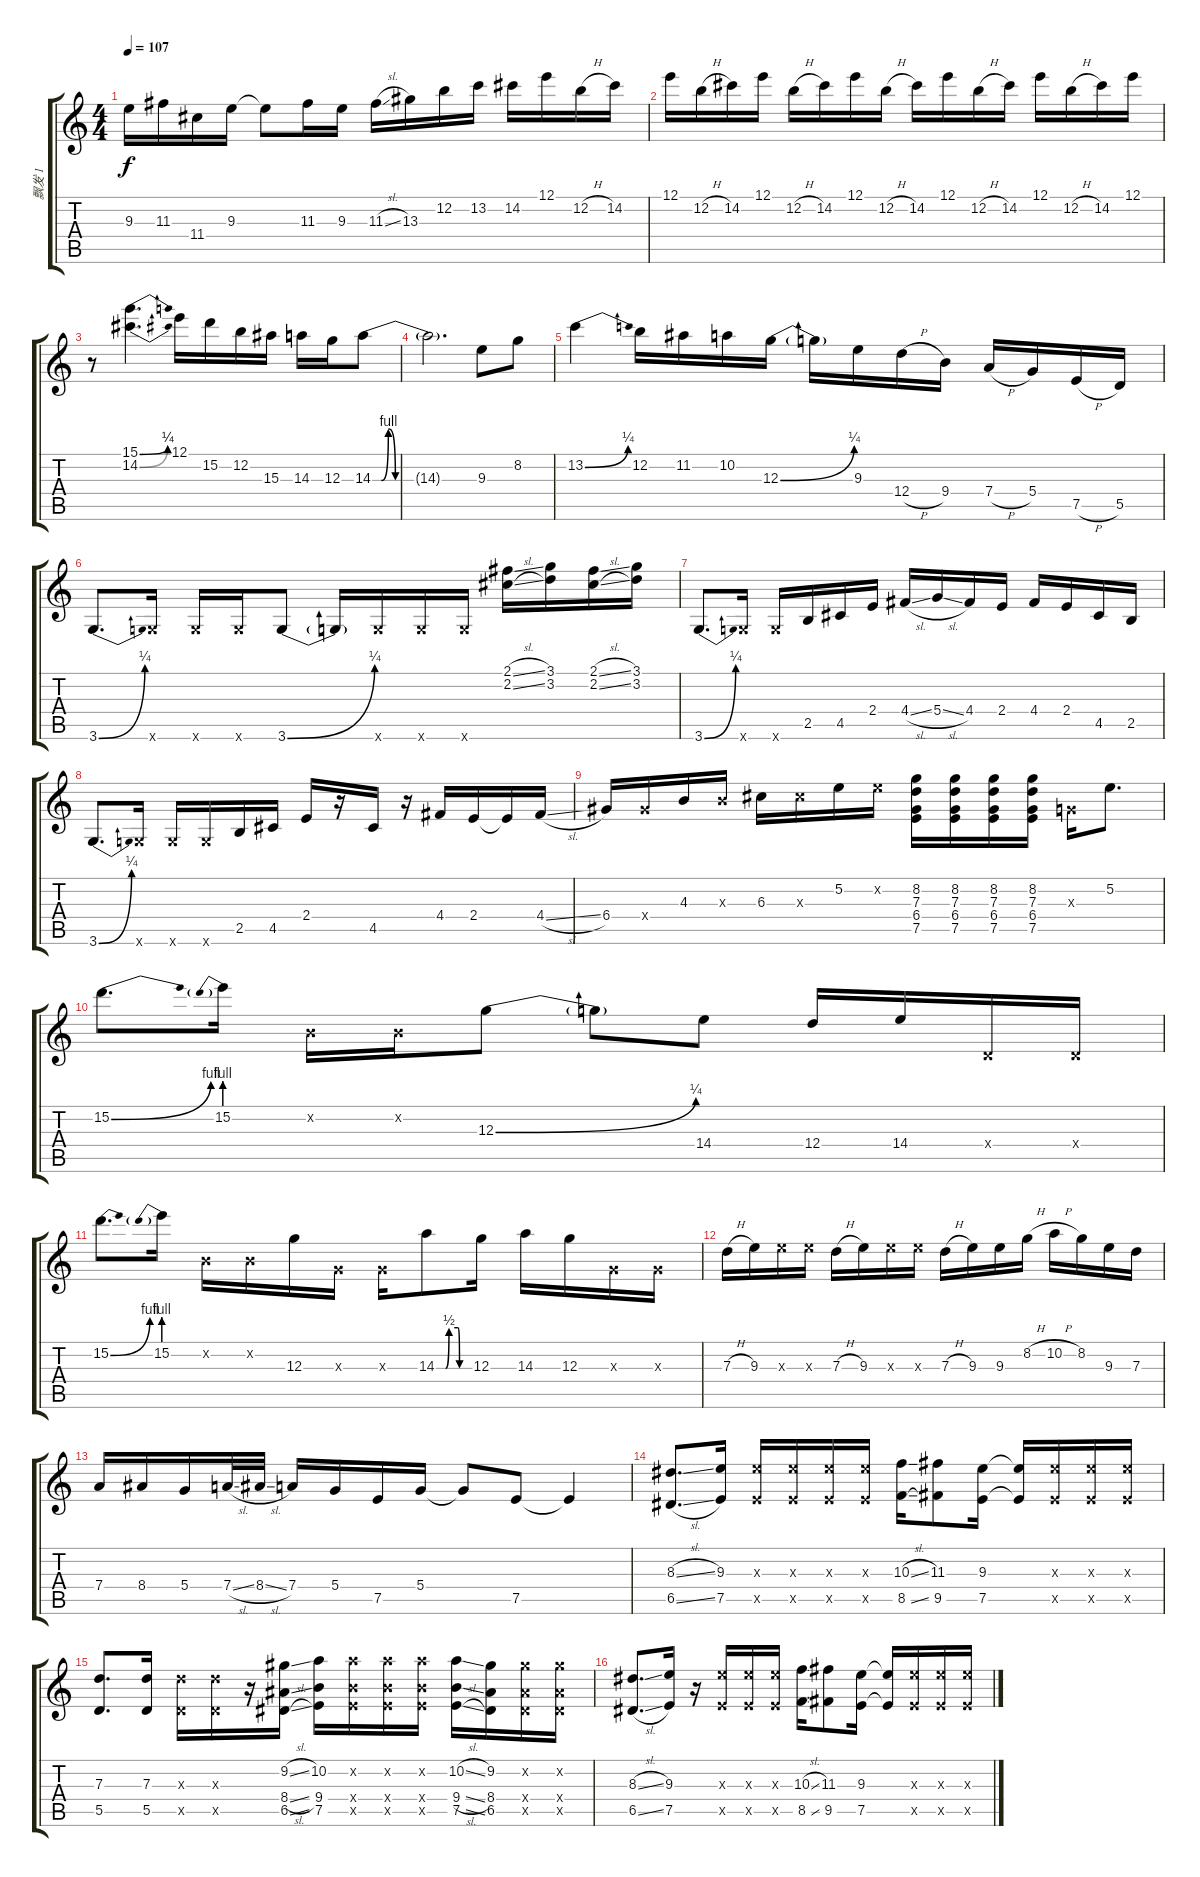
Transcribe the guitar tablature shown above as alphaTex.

\track ("飘发 1" "飘发 1") {instrument acousticguitarnylon}
\staff {score tabs}
\tuning (E4 B3 G3 D3 A2 E2) {hide}
\ts (4 4)
\tempo 107
\clef g2
\ks c
9.3.16{dy f} 11.3.16 11.4.16 9.3.16 9.3{t}.8 11.3.16 9.3.16 11.3{sl}.16 13.3.16 12.2.16 13.2.16 14.2.16 12.1.16 12.2{h}.16 14.2.16 |
12.1.16 12.2{h}.16 14.2.16 12.1.16 12.2{h}.16 14.2.16 12.1.16 12.2{h}.16 14.2.16 12.1.16 12.2{h}.16 14.2.16 12.1.16 12.2{h}.16 14.2.16 12.1.16 |
r.8 (15.1{be (bend 0 0 60 1)} 14.2{be (bend 0 0 60 1)}).4{d} 12.1.16 15.2.16 12.2.16 15.3.16 14.3.16 12.3.16 14.3{be (custom 0 0 5 0 9 4 13 0 15 0 20 0 30 0 60 0)}.8 |
14.3{t}.2{d} 9.3.8 8.2.8 |
13.2{be (bend 0 0 60 1)}.4 12.2.16 11.2.16 10.2.16 12.3{be (bend 0 0 60 1)}.16 12.3{t}.16 9.3.16 12.4{h}.16 9.4.16 7.4{h}.16 5.4.16 7.5{h}.16 5.5.16 |
3.6{be (bend 0 0 60 1)}.8{d} 3.6{x}.16 3.6{x}.16 3.6{x}.16 3.6{be (bend 0 0 60 1)}.8 3.6{t}.16 3.6{x}.16 3.6{x}.16 3.6{x}.16 (2.1{sl} 2.2{sl}).16 (3.1 3.2).16 (2.1{sl} 2.2{sl}).16 (3.1 3.2).16 |
3.6{be (bend 0 0 60 1)}.8{d} 3.6{x}.16 3.6{x}.16 2.5.16 4.5.16 2.4.16 4.4{sl}.16 5.4{sl}.16 4.4.16 2.4.16 4.4.16 2.4.16 4.5.16 2.5.16 |
3.6{be (bend 0 0 60 1)}.8{d} 3.6{x}.16 3.6{x}.16 3.6{x}.16 2.5.16 4.5.16 2.4.16 r.16 4.5.16 r.16 4.4.16 2.4.16 2.4{t}.16 4.4{sl}.16 |
6.4.16 6.4{x}.16 4.3.16 4.3{x}.16 6.3.16 6.3{x}.16 5.2.16 5.2{x}.16 (8.2 7.3 6.4 7.5).16 (8.2 7.3 6.4 7.5).16 (8.2 7.3 6.4 7.5).16 (8.2 7.3 6.4 7.5).16 0.3{x}.16 5.2.8{d} |
15.2{be (bend 0 0 60 4)}.8{d} 15.2{be (prebend 0 4 60 4)}.16 0.2{x}.16 0.2{x}.16 12.3{be (bend 0 0 60 1)}.8 12.3{t}.8 14.4.8 12.4.16 14.4.16 0.4{x}.16 0.4{x}.16 |
15.2{be (bend 0 0 60 4)}.8{d} 15.2{be (prebend 0 4 60 4)}.16 0.2{x}.16 0.2{x}.16 12.3.16 0.3{x}.16 0.3{x}.16 14.3{be (custom 0 0 17 0 23 2 39 2 42 0 60 0)}.8 12.3.16 14.3.16 12.3.16 0.3{x}.16 0.3{x}.16 |
7.3{h}.16 9.3.16 9.3{x}.16 9.3{x}.16 7.3{h}.16 9.3.16 9.3{x}.16 9.3{x}.16 7.3{h}.16 9.3.16 9.3.16 8.2{h}.16 10.2{h}.16 8.2.16 9.3.16 7.3.16 |
7.4.16 8.4.16 5.4.16 7.4{sl}.32 8.4{sl}.32 7.4.16 5.4.16 7.5.16 5.4.16 5.4{t}.8 7.5.8 7.5{t}.4 |
(8.3{sl} 6.5{sl}).8{d} (9.3 7.5).16 (9.3{x} 7.5{x}).16 (9.3{x} 7.5{x}).16 (9.3{x} 7.5{x}).16 (9.3{x} 7.5{x}).16 (10.3{sl} 8.5{sl}).16 (11.3 9.5).8 (9.3 7.5).16 (9.3{t} 7.5{t}).16 (9.3{x} 7.5{x}).16 (9.3{x} 7.5{x}).16 (9.3{x} 7.5{x}).16 |
(7.3 5.5).8{d} (7.3 5.5).16 (7.3{x} 5.5{x}).16 (7.3{x} 5.5{x}).16 r.16 (9.2{sl} 8.4{sl} 6.5{sl}).16 (10.2 9.4 7.5).16 (10.2{x} 9.4{x} 7.5{x}).16 (10.2{x} 9.4{x} 7.5{x}).16 (10.2{x} 9.4{x} 7.5{x}).16 (10.2{sl} 9.4{sl} 7.5{sl}).16 (9.2 8.4 6.5).16 (9.2{x} 8.4{x} 6.5{x}).16 (9.2{x} 8.4{x} 6.5{x}).16 |
(8.3{sl} 6.5{sl}).8{d} (9.3 7.5).16 r.16 (9.3{x} 7.5{x}).16 (9.3{x} 7.5{x}).16 (9.3{x} 7.5{x}).16 (10.3{sl} 8.5{sl}).16 (11.3 9.5).8 (9.3 7.5).16 (9.3{t} 7.5{t}).16 (9.3{x} 7.5{x}).16 (9.3{x} 7.5{x}).16 (9.3{x} 7.5{x}).16
